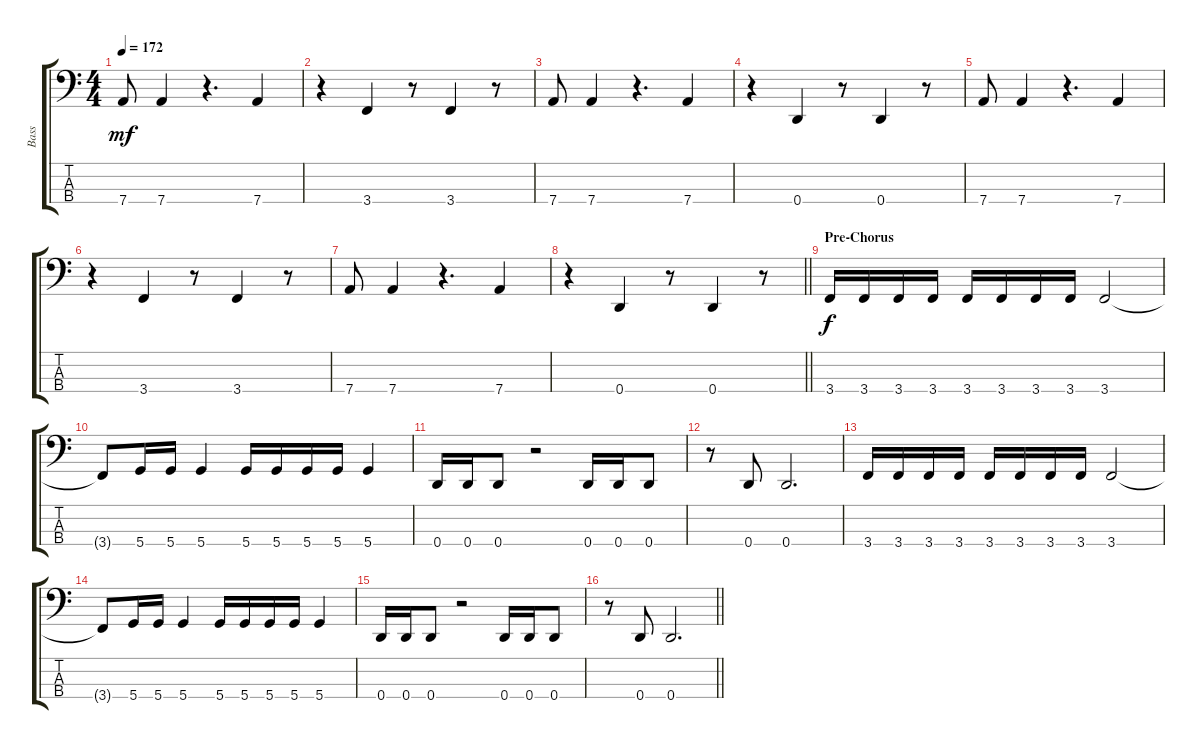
\track ("Bass" "Bass") {instrument electricbassfinger}
\staff {score tabs}
\tuning (G2 D2 A1 D1) {hide}
\ts (4 4)
\tempo 172
\clef f4
\ks c
7.4.8{dy mf} 7.4.4 r.4{d} 7.4.4 |
r.4 3.4.4 r.8 3.4.4 r.8 |
7.4.8 7.4.4 r.4{d} 7.4.4 |
r.4 0.4.4 r.8 0.4.4 r.8 |
7.4.8 7.4.4 r.4{d} 7.4.4 |
r.4 3.4.4 r.8 3.4.4 r.8 |
7.4.8 7.4.4 r.4{d} 7.4.4 |
\barLineRight lightlight
r.4 0.4.4 r.8 0.4.4 r.8 |
\section ("" "Pre-Chorus")
3.4.16{dy f} 3.4.16 3.4.16 3.4.16 3.4.16 3.4.16 3.4.16 3.4.16 3.4.2 |
3.4{t}.8 5.4.16 5.4.16 5.4.4 5.4.16 5.4.16 5.4.16 5.4.16 5.4.4 |
0.4.16 0.4.16 0.4.8 r.2 0.4.16 0.4.16 0.4.8 |
r.8 0.4.8 0.4.2{d} |
3.4.16 3.4.16 3.4.16 3.4.16 3.4.16 3.4.16 3.4.16 3.4.16 3.4.2 |
3.4{t}.8 5.4.16 5.4.16 5.4.4 5.4.16 5.4.16 5.4.16 5.4.16 5.4.4 |
0.4.16 0.4.16 0.4.8 r.2 0.4.16 0.4.16 0.4.8 |
\barLineRight lightlight
r.8 0.4.8 0.4.2{d}
